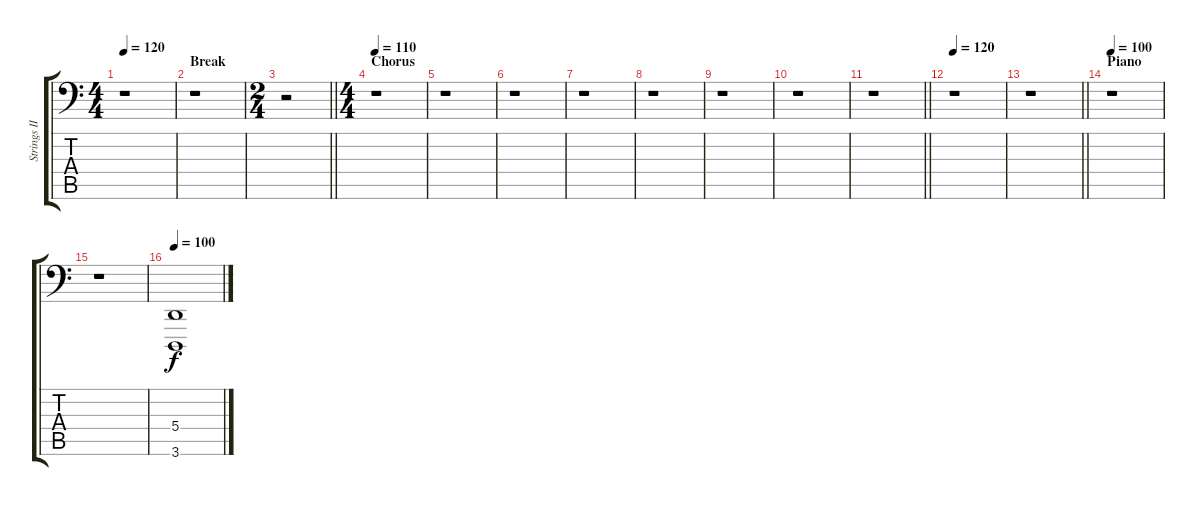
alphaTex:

\track ("Strings II" "Strings II") {instrument stringensemble1}
\staff {score tabs}
\tuning (C3 G2 D2 A1 E1 B0) {hide}
\ts (4 4)
\tempo 120
\clef f4
\ks c
r.1{dy f} |
\section ("" "Break")
r.1 |
\ts (2 4)
\barLineRight lightlight
r.2 |
\ts (4 4)
\section ("" "Chorus")
\tempo 110
r.1 |
r.1 |
r.1 |
r.1 |
r.1 |
r.1 |
r.1 |
\barLineRight lightlight
r.1 |
\tempo 120
r.1 |
\barLineRight lightlight
r.1 |
\section ("" "Piano")
\tempo 100
r.1 |
r.1 |
\tempo 100
(5.4 3.6).1
